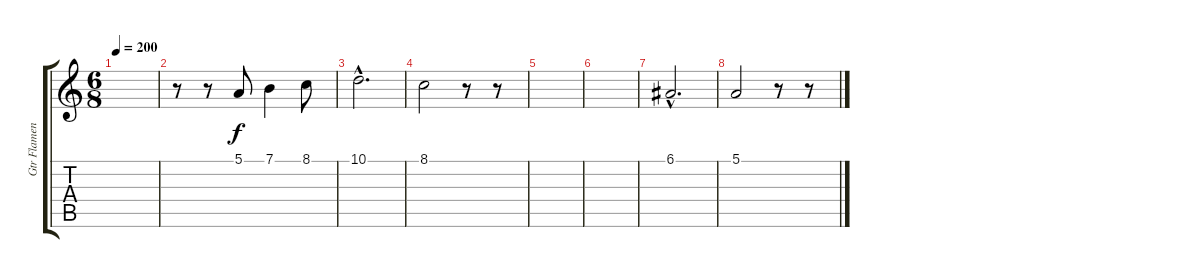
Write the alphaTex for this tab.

\track ("Gtr Flamenco" "Gtr Flamen") {instrument viola}
\staff {score tabs}
\tuning (E4 B3 G3 D3 A2 E2) {hide}
\ts (6 8)
\tempo 200
\clef g2
\ks c
|
r.8 r.8 5.1.8 7.1.4 8.1.8 |
10.1{hac}.2{d} |
8.1.2 r.8 r.8 |
|
|
6.1{hac}.2{d} |
5.1.2 r.8 r.8
